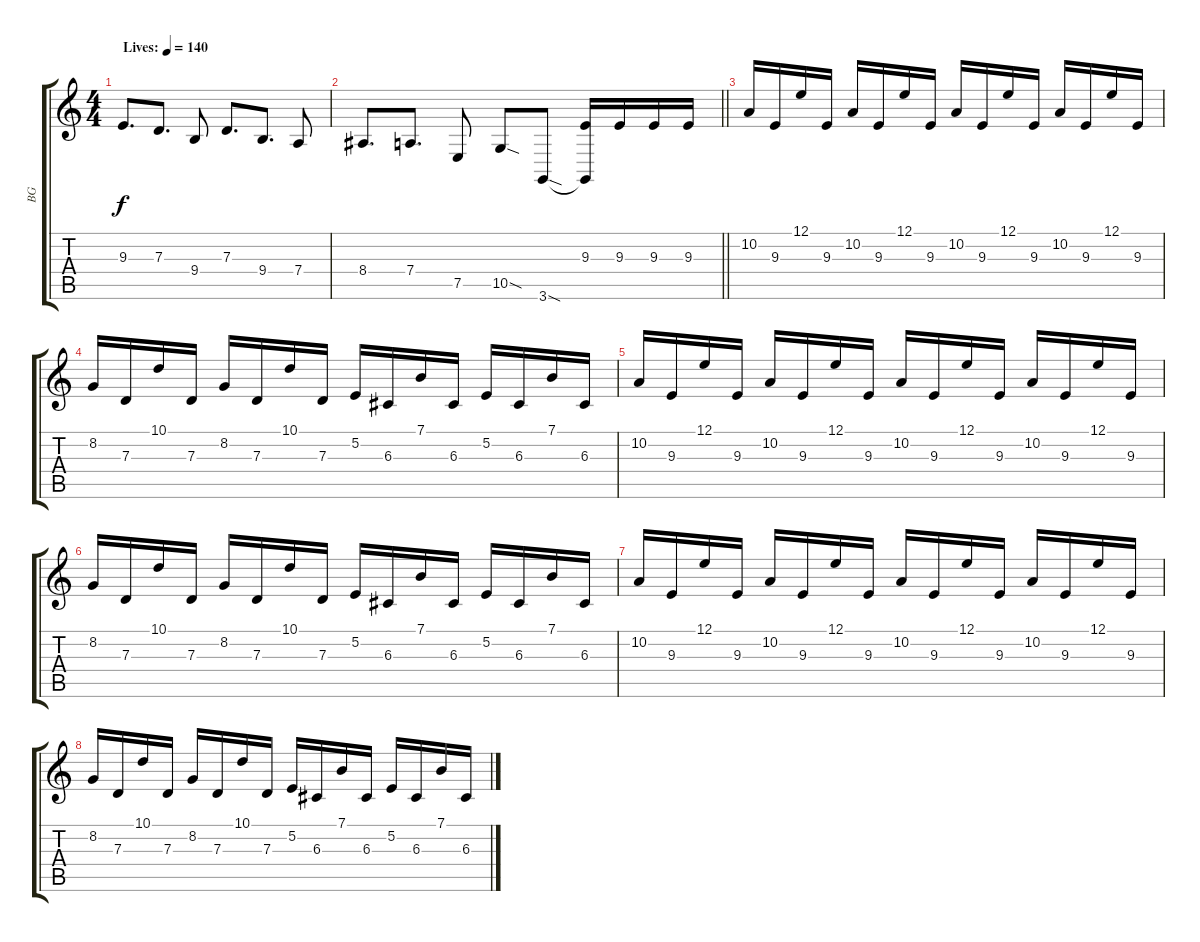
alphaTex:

\track ("BG" "BG") {instrument lead1square}
\staff {score tabs}
\tuning (E4 B3 G3 D3 A2 E2) {hide}
\ts (4 4)
\tempo (140 "Lives:")
\clef g2
\ks c
9.3.8{d dy f instrument lead1square} 7.3.8{d} 9.4.8 7.3.8{d} 9.4.8{d} 7.4.8 |
\barLineRight lightlight
8.4.8{d} 7.4.8{d} 7.5.8 10.5{sod}.8 3.6{sod}.8 (9.3 3.6{t}).16 9.3.16 9.3.16 9.3.16 |
\section ("" "")
10.2.16 9.3.16 12.1.16 9.3.16 10.2.16 9.3.16 12.1.16 9.3.16 10.2.16 9.3.16 12.1.16 9.3.16 10.2.16 9.3.16 12.1.16 9.3.16 |
8.2.16 7.3.16 10.1.16 7.3.16 8.2.16 7.3.16 10.1.16 7.3.16 5.2.16 6.3.16 7.1.16 6.3.16 5.2.16 6.3.16 7.1.16 6.3.16 |
10.2.16 9.3.16 12.1.16 9.3.16 10.2.16 9.3.16 12.1.16 9.3.16 10.2.16 9.3.16 12.1.16 9.3.16 10.2.16 9.3.16 12.1.16 9.3.16 |
8.2.16 7.3.16 10.1.16 7.3.16 8.2.16 7.3.16 10.1.16 7.3.16 5.2.16 6.3.16 7.1.16 6.3.16 5.2.16 6.3.16 7.1.16 6.3.16 |
10.2.16 9.3.16 12.1.16 9.3.16 10.2.16 9.3.16 12.1.16 9.3.16 10.2.16 9.3.16 12.1.16 9.3.16 10.2.16 9.3.16 12.1.16 9.3.16 |
8.2.16 7.3.16 10.1.16 7.3.16 8.2.16 7.3.16 10.1.16 7.3.16 5.2.16 6.3.16 7.1.16 6.3.16 5.2.16 6.3.16 7.1.16 6.3.16
